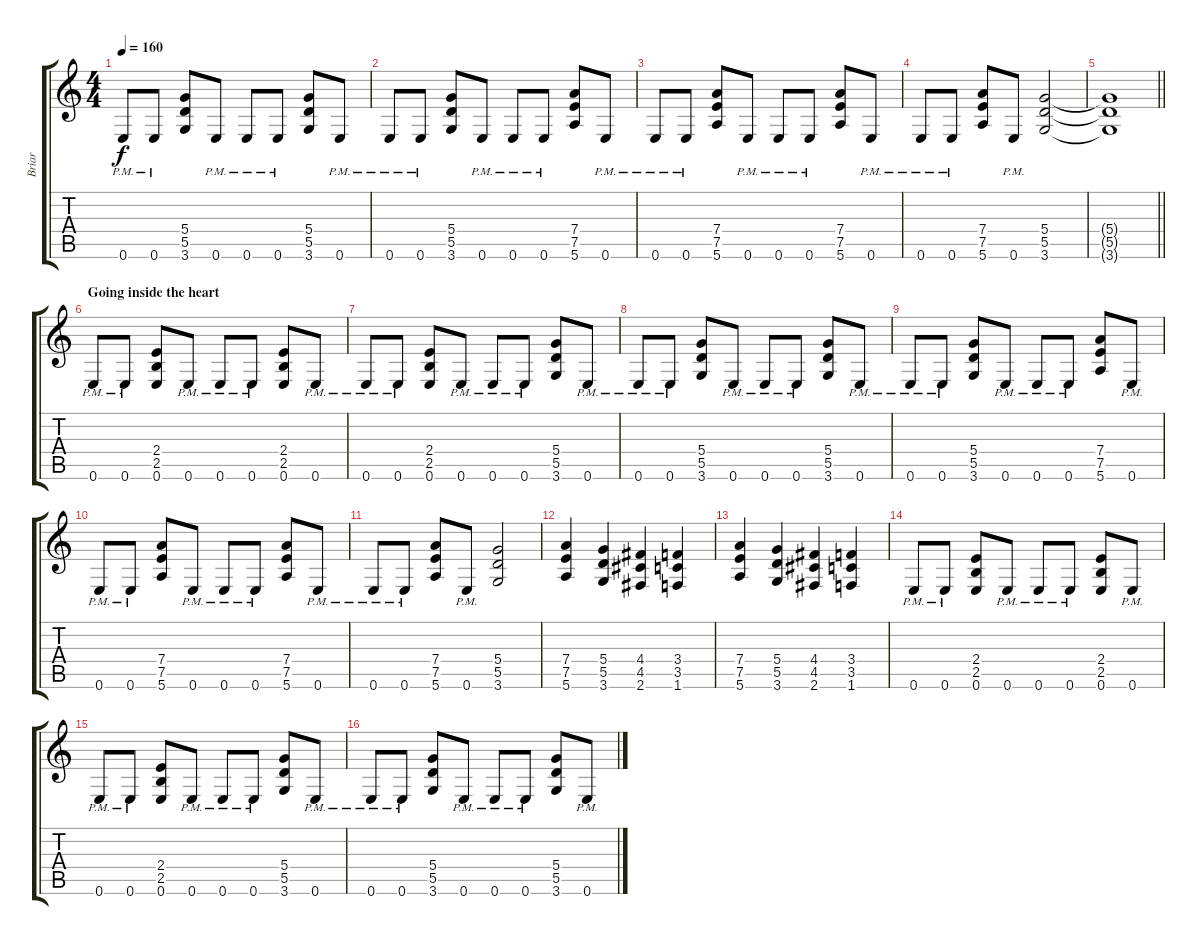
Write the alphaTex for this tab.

\track ("Briar" "Briar") {instrument overdrivenguitar}
\staff {score tabs}
\tuning (E4 B3 G3 D3 A2 E2) {hide}
\ts (4 4)
\tempo 160
\clef g2
\ks c
0.6{pm}.8{dy f} 0.6{pm}.8 (5.4 5.5 3.6).8 0.6{pm}.8 0.6{pm}.8 0.6{pm}.8 (5.4 5.5 3.6).8 0.6{pm}.8 |
0.6{pm}.8 0.6{pm}.8 (5.4 5.5 3.6).8 0.6{pm}.8 0.6{pm}.8 0.6{pm}.8 (7.4 7.5 5.6).8 0.6{pm}.8 |
0.6{pm}.8 0.6{pm}.8 (7.4 7.5 5.6).8 0.6{pm}.8 0.6{pm}.8 0.6{pm}.8 (7.4 7.5 5.6).8 0.6{pm}.8 |
0.6{pm}.8 0.6{pm}.8 (7.4 7.5 5.6).8 0.6{pm}.8 (5.4 5.5 3.6).2 |
\barLineRight lightlight
(5.4{t} 5.5{t} 3.6{t}).1 |
\section ("" "Going inside the heart")
0.6{pm}.8 0.6{pm}.8 (2.4 2.5 0.6).8 0.6{pm}.8 0.6{pm}.8 0.6{pm}.8 (2.4 2.5 0.6).8 0.6{pm}.8 |
0.6{pm}.8 0.6{pm}.8 (2.4 2.5 0.6).8 0.6{pm}.8 0.6{pm}.8 0.6{pm}.8 (5.4 5.5 3.6).8 0.6{pm}.8 |
0.6{pm}.8 0.6{pm}.8 (5.4 5.5 3.6).8 0.6{pm}.8 0.6{pm}.8 0.6{pm}.8 (5.4 5.5 3.6).8 0.6{pm}.8 |
0.6{pm}.8 0.6{pm}.8 (5.4 5.5 3.6).8 0.6{pm}.8 0.6{pm}.8 0.6{pm}.8 (7.4 7.5 5.6).8 0.6{pm}.8 |
0.6{pm}.8 0.6{pm}.8 (7.4 7.5 5.6).8 0.6{pm}.8 0.6{pm}.8 0.6{pm}.8 (7.4 7.5 5.6).8 0.6{pm}.8 |
0.6{pm}.8 0.6{pm}.8 (7.4 7.5 5.6).8 0.6{pm}.8 (5.4 5.5 3.6).2 |
(7.4 7.5 5.6).4 (5.4 5.5 3.6).4 (4.4 4.5 2.6).4 (3.4 3.5 1.6).4 |
(7.4 7.5 5.6).4 (5.4 5.5 3.6).4 (4.4 4.5 2.6).4 (3.4 3.5 1.6).4 |
0.6{pm}.8 0.6{pm}.8 (2.4 2.5 0.6).8 0.6{pm}.8 0.6{pm}.8 0.6{pm}.8 (2.4 2.5 0.6).8 0.6{pm}.8 |
0.6{pm}.8 0.6{pm}.8 (2.4 2.5 0.6).8 0.6{pm}.8 0.6{pm}.8 0.6{pm}.8 (5.4 5.5 3.6).8 0.6{pm}.8 |
0.6{pm}.8 0.6{pm}.8 (5.4 5.5 3.6).8 0.6{pm}.8 0.6{pm}.8 0.6{pm}.8 (5.4 5.5 3.6).8 0.6{pm}.8
